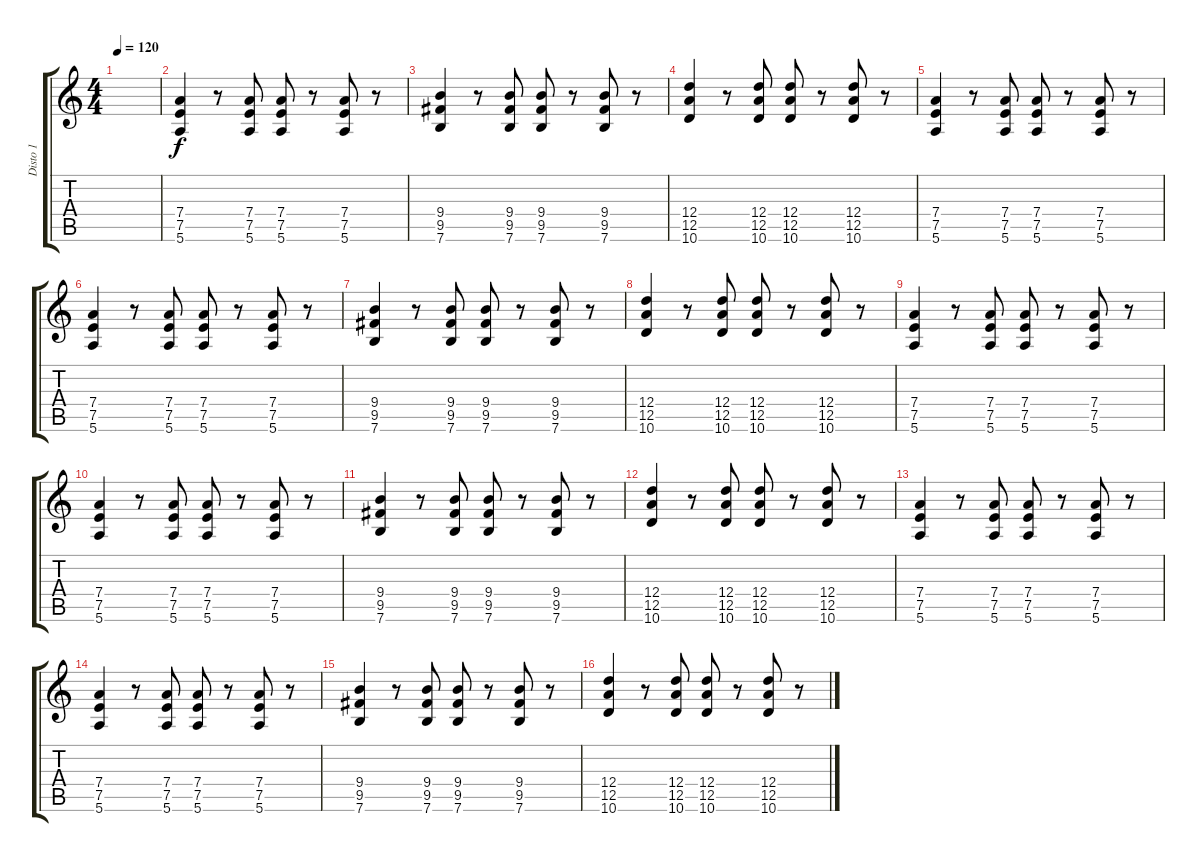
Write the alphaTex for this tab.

\track ("Disto 1" "Disto 1") {instrument distortionguitar}
\staff {score tabs}
\tuning (E4 B3 G3 D3 A2 E2) {hide}
\ts (4 4)
\tempo 120
\clef g2
\ks c
|
(7.4 7.5 5.6).4 r.8 (7.4 7.5 5.6).8 (7.4 7.5 5.6).8 r.8 (7.4 7.5 5.6).8 r.8 |
(9.4 9.5 7.6).4 r.8 (9.4 9.5 7.6).8 (9.4 9.5 7.6).8 r.8 (9.4 9.5 7.6).8 r.8 |
(12.4 12.5 10.6).4 r.8 (12.4 12.5 10.6).8 (12.4 12.5 10.6).8 r.8 (12.4 12.5 10.6).8 r.8 |
(7.4 7.5 5.6).4 r.8 (7.4 7.5 5.6).8 (7.4 7.5 5.6).8 r.8 (7.4 7.5 5.6).8 r.8 |
(7.4 7.5 5.6).4 r.8 (7.4 7.5 5.6).8 (7.4 7.5 5.6).8 r.8 (7.4 7.5 5.6).8 r.8 |
(9.4 9.5 7.6).4 r.8 (9.4 9.5 7.6).8 (9.4 9.5 7.6).8 r.8 (9.4 9.5 7.6).8 r.8 |
(12.4 12.5 10.6).4 r.8 (12.4 12.5 10.6).8 (12.4 12.5 10.6).8 r.8 (12.4 12.5 10.6).8 r.8 |
(7.4 7.5 5.6).4 r.8 (7.4 7.5 5.6).8 (7.4 7.5 5.6).8 r.8 (7.4 7.5 5.6).8 r.8 |
(7.4 7.5 5.6).4{volume 12} r.8 (7.4 7.5 5.6).8 (7.4 7.5 5.6).8 r.8 (7.4 7.5 5.6).8 r.8 |
(9.4 9.5 7.6).4 r.8 (9.4 9.5 7.6).8 (9.4 9.5 7.6).8 r.8 (9.4 9.5 7.6).8 r.8 |
(12.4 12.5 10.6).4 r.8 (12.4 12.5 10.6).8 (12.4 12.5 10.6).8 r.8 (12.4 12.5 10.6).8 r.8 |
(7.4 7.5 5.6).4 r.8 (7.4 7.5 5.6).8 (7.4 7.5 5.6).8 r.8 (7.4 7.5 5.6).8 r.8 |
(7.4 7.5 5.6).4 r.8 (7.4 7.5 5.6).8 (7.4 7.5 5.6).8 r.8 (7.4 7.5 5.6).8 r.8 |
(9.4 9.5 7.6).4 r.8 (9.4 9.5 7.6).8 (9.4 9.5 7.6).8 r.8 (9.4 9.5 7.6).8 r.8 |
(12.4 12.5 10.6).4 r.8 (12.4 12.5 10.6).8 (12.4 12.5 10.6).8 r.8 (12.4 12.5 10.6).8 r.8
